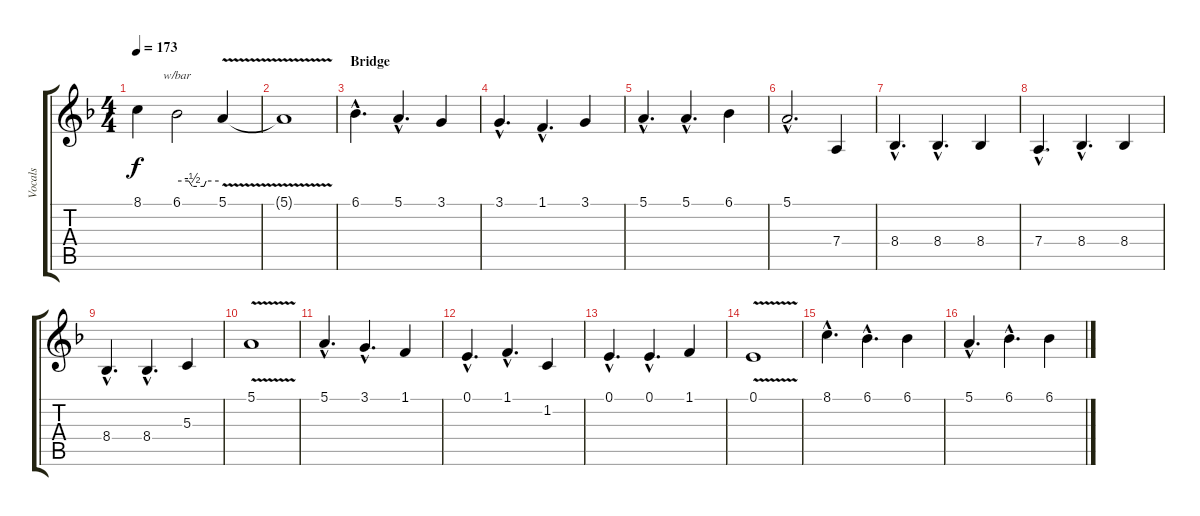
\track ("Vocals" "Vocals") {instrument violin}
\staff {score tabs}
\tuning (E4 B3 G3 D3 A2 E2) {hide}
\ts (4 4)
\tempo 173
\clef g2
\ks dminor
8.1{t}.4{dy f} 6.1.2{tbe (custom default 0 0 17 0 22 -2 39 -2 42 0 60 0)} 5.1{v}.4 |
5.1{t}.1 |
\section ("" "Bridge")
6.1{hac}.4{d} 5.1{hac}.4{d} 3.1.4 |
3.1{hac}.4{d} 1.1{hac}.4{d} 3.1.4 |
5.1{hac}.4{d} 5.1{hac}.4{d} 6.1.4 |
5.1{hac}.2{d} 7.4.4 |
8.4{hac}.4{d} 8.4{hac}.4{d} 8.4.4 |
7.4{hac}.4{d} 8.4{hac}.4{d} 8.4.4 |
8.4{hac}.4{d} 8.4{hac}.4{d} 5.3.4 |
5.1{v}.1 |
5.1{hac}.4{d} 3.1{hac}.4{d} 1.1.4 |
0.1{hac}.4{d} 1.1{hac}.4{d} 1.2.4 |
0.1{hac}.4{d} 0.1{hac}.4{d} 1.1.4 |
0.1{v}.1 |
8.1{hac}.4{d} 6.1{hac}.4{d} 6.1.4 |
5.1{hac}.4{d} 6.1{hac}.4{d} 6.1.4
